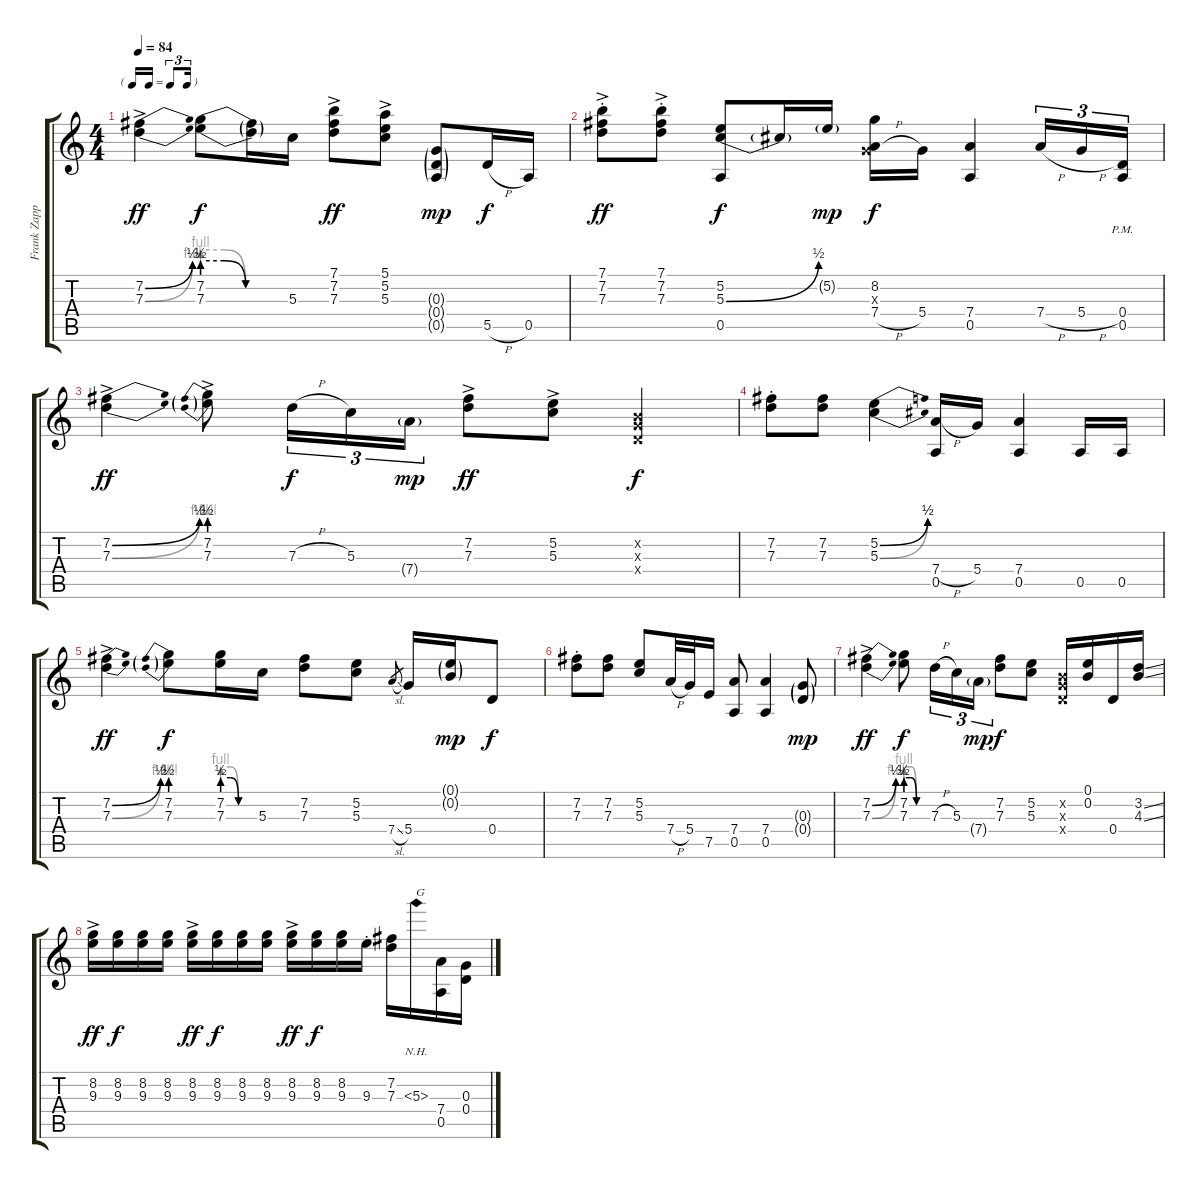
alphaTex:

\track ("Frank Zappa - Guitar" "Frank Zapp") {instrument distortionguitar}
\staff {score tabs}
\tuning (E4 B3 G3 D3 A2 E2) {hide}
\ts (4 4)
\tf triplet16th
\tempo 84
\clef g2
\ks c
(7.2{be (bend 0 0 60 2) ac} 7.3{be (bend 0 0 60 4) ac}).4{dy ff} (7.2{be (custom 0 2 15 2 30 0 60 0)} 7.3{be (custom 0 4 15 4 30 0 60 0)}).8{dy f} (7.2{t} 7.3{t}).16 5.3.16 (7.1{ac} 7.2{ac} 7.3{ac}).8{dy ff} (5.1{ac} 5.2{ac} 5.3{ac}).8 (0.3{g} 0.4{g} 0.5{g}).8{dy mp} 5.5{h}.16{dy f} 0.5.16 |
(7.1{ac st} 7.2{ac st} 7.3{ac st}).8{dy ff} (7.1{ac st} 7.2{ac st} 7.3{ac st}).8 (5.2 5.3{be (bend 0 0 60 2)} 0.5).8{dy f} 5.3{t}.16 5.2{g}.16{dy mp} (8.2 0.3{x} 7.4{h}).16{dy f} 5.4.16 (7.4 0.5).4 7.4{h}.16{tu (3 2)} 5.4{h}.16{tu (3 2)} (0.4 0.5{pm}).16{tu (3 2)} |
(7.2{be (bend 0 0 60 2) ac} 7.3{be (bend 0 0 60 4) ac}).4{dy ff} (7.2{be (prebend 0 2 60 2) ac} 7.3{be (prebend 0 4 60 4) ac}).8 7.3{h}.16{tu (3 2) dy f} 5.3.16{tu (3 2)} 7.4{g}.16{tu (3 2) dy mp} (7.2{ac} 7.3{ac}).8{dy ff} (5.2{ac} 5.3{ac}).8 (0.2{x} 0.3{x} 0.4{x}).4{dy f} |
(7.2{st} 7.3{st}).8 (7.2 7.3).8 (5.2{be (bend 0 0 60 2)} 5.3{be (bend 0 0 60 2)}).4 (7.4{h} 0.5).16 5.4.16 (7.4 0.5).4 0.5.16 0.5.16 |
(7.2{be (bend 0 0 60 2) ac} 7.3{be (bend 0 0 60 4) ac}).4{dy ff} (7.2{be (prebend 0 2 60 2)} 7.3{be (prebend 0 4 60 4)}).8{dy f} (7.2{be (custom 0 2 15 2 30 0 60 0)} 7.3{be (custom 0 4 15 4 30 0 60 0)}).16 5.3.16 (7.2 7.3).8 (5.2 5.3).8 7.4{sl}.8{gr} 5.4.16 (0.1{g} 0.2{g}).16{dy mp} 0.4.8{dy f} |
(7.2{st} 7.3{st}).8 (7.2 7.3).8 (5.2 5.3).8{beam Up} 7.4{h}.32{beam Up} 5.4.32{beam Up} 7.5.16{beam Up} (7.4 0.5).8 (7.4 0.5).4 (0.3{g} 0.4{g}).8{dy mp} |
(7.2{be (bend 0 0 60 2) ac} 7.3{be (bend 0 0 60 4) ac}).4{dy ff} (7.2{be (custom 0 2 15 2 30 0 60 0)} 7.3{be (custom 0 4 15 4 30 0 60 0)}).8{dy f} 7.3{h}.16{tu (3 2)} 5.3.16{tu (3 2)} 7.4{g}.16{tu (3 2) dy mp} (7.2 7.3).8{dy f} (5.2 5.3).8 (0.2{x} 0.3{x} 0.4{x}).16 (0.1 0.2).16 0.4.16 (3.2{ss} 4.3{ss}).16 |
(8.2{ac} 9.3{ac}).16{dy ff} (8.2 9.3).16{dy f} (8.2 9.3).16 (8.2 9.3).16 (8.2{ac} 9.3{ac}).16{dy ff} (8.2 9.3).16{dy f} (8.2 9.3).16 (8.2 9.3).16 (8.2{ac} 9.3{ac}).16{dy ff} (8.2 9.3).16{dy f} (8.2 9.3).16 9.3{st}.16 (7.2 7.3).16 5.3{nh}.16{txt "G"} (7.4 0.5).16 (0.3 0.4).16
